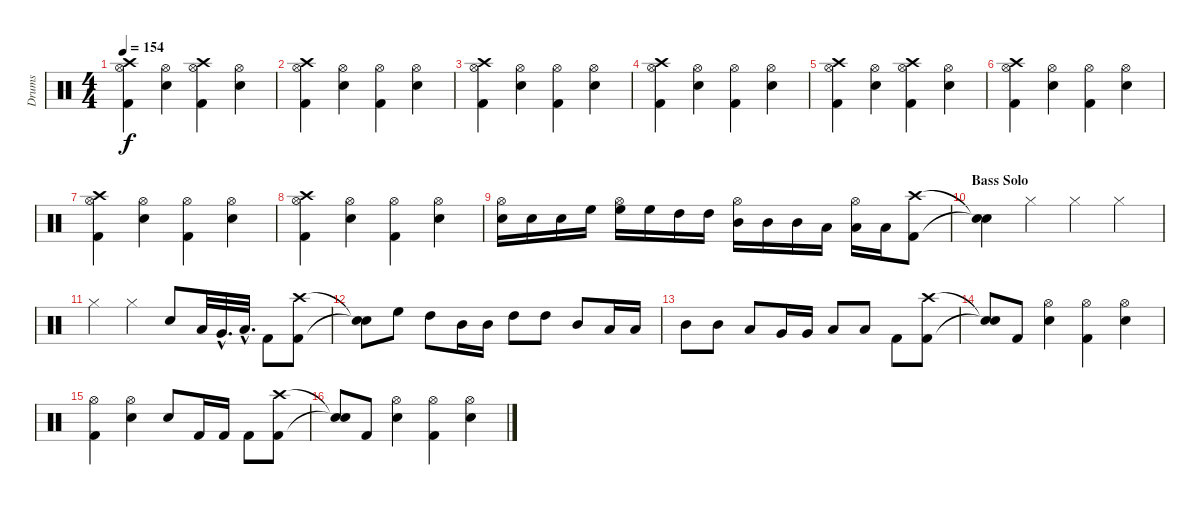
\track ("Drums" "Drums") {instrument percussion}
\staff {score}
\articulation defaults
\ts (4 4)
\tempo 154
\clef neutral
\ks c
("Kick (hit) 2" "Hi-Hat (open)" "Crash high (hit)").4{dy f} ("Snare (hit) 2" "Hi-Hat (open)").4 ("Kick (hit) 2" "Hi-Hat (open)" "Crash high (hit)").4 ("Snare (hit) 2" "Hi-Hat (open)").4 |
("Kick (hit) 2" "Hi-Hat (open)" "Crash high (hit)").4 ("Snare (hit) 2" "Hi-Hat (open)").4 ("Kick (hit) 2" "Hi-Hat (open)").4 ("Snare (hit) 2" "Hi-Hat (open)").4 |
("Kick (hit) 2" "Hi-Hat (open)" "Crash high (hit)").4 ("Snare (hit) 2" "Hi-Hat (open)").4 ("Kick (hit) 2" "Hi-Hat (open)").4 ("Snare (hit) 2" "Hi-Hat (open)").4 |
("Kick (hit) 2" "Hi-Hat (open)" "Crash high (hit)").4 ("Snare (hit) 2" "Hi-Hat (open)").4 ("Kick (hit) 2" "Hi-Hat (open)").4 ("Snare (hit) 2" "Hi-Hat (open)").4 |
("Kick (hit) 2" "Hi-Hat (open)" "Crash high (hit)").4 ("Snare (hit) 2" "Hi-Hat (open)").4 ("Kick (hit) 2" "Hi-Hat (open)" "Crash high (hit)").4 ("Snare (hit) 2" "Hi-Hat (open)").4 |
("Kick (hit) 2" "Hi-Hat (open)" "Crash high (hit)").4 ("Snare (hit) 2" "Hi-Hat (open)").4 ("Kick (hit) 2" "Hi-Hat (open)").4 ("Snare (hit) 2" "Hi-Hat (open)").4 |
("Kick (hit) 2" "Hi-Hat (open)" "Crash high (hit)").4 ("Snare (hit) 2" "Hi-Hat (open)").4 ("Kick (hit) 2" "Hi-Hat (open)").4 ("Snare (hit) 2" "Hi-Hat (open)").4 |
("Kick (hit) 2" "Hi-Hat (open)" "Crash high (hit)").4 ("Snare (hit) 2" "Hi-Hat (open)").4 ("Kick (hit) 2" "Hi-Hat (open)").4 ("Snare (hit) 2" "Hi-Hat (open)").4 |
("Snare (hit) 2" "Hi-Hat (open)").16 "Snare (hit) 2".16 "Snare (hit) 2".16 "High Floor Tom (hit)".16 ("Hi-Hat (open)" "High Floor Tom (hit)").16 "High Floor Tom (hit)".16 "High Tom (hit)".16 "High Tom (hit)".16 ("Hi-Hat (open)" "Mid Tom (hit)").16 "Mid Tom (hit)".16 "Mid Tom (hit)".16 "Low Tom (hit)".16 ("Low Tom (hit)" "Hi-Hat (open)").16 "Low Tom (hit)".16 ("Kick (hit) 2" "Crash high (hit)").8 |
\section ("" "Bass Solo")
("Snare (hit)"{t} "Snare (hit)"{t}).4 "Hi-Hat (closed)".4 "Hi-Hat (closed)".4 "Hi-Hat (closed)".4 |
"Hi-Hat (closed)".4 "Hi-Hat (closed)".4 "Snare (hit) 2".8 "Low Tom (hit)".32 "Very Low Tom (hit)"{hac}.32{d} "Low Floor Tom (hit)"{hac}.32{d} "Kick (hit) 2".8 ("Kick (hit) 2" "Crash high (hit)").8 |
("Snare (hit)"{t} "Snare (hit)"{t}).8 "High Floor Tom (hit)".8 "High Tom (hit)".8 "Mid Tom (hit)".16 "Mid Tom (hit)".16 "High Tom (hit)".8 "High Tom (hit)".8 "Mid Tom (hit)".8 "Low Tom (hit)".16 "Low Tom (hit)".16 |
"Mid Tom (hit)".8 "Mid Tom (hit)".8 "Low Tom (hit)".8 "Very Low Tom (hit)".16 "Very Low Tom (hit)".16 "Low Tom (hit)".8 "Low Tom (hit)".8 "Kick (hit) 2".8 ("Kick (hit) 2" "Crash high (hit)").8 |
("Snare (hit)"{t} "Snare (hit)"{t}).8 "Kick (hit) 2".8 ("Snare (hit) 2" "Hi-Hat (open)").4 ("Kick (hit) 2" "Hi-Hat (open)").4 ("Snare (hit) 2" "Hi-Hat (open)").4 |
("Kick (hit) 2" "Hi-Hat (open)").4 ("Snare (hit) 2" "Hi-Hat (open)").4 "Snare (hit) 2".8 "Kick (hit) 2".16 "Kick (hit) 2".16 "Kick (hit) 2".8 ("Kick (hit) 2" "Crash high (hit)").8 |
("Snare (hit)"{t} "Snare (hit)"{t}).8 "Kick (hit) 2".8 ("Snare (hit) 2" "Hi-Hat (open)").4 ("Kick (hit) 2" "Hi-Hat (open)").4 ("Snare (hit) 2" "Hi-Hat (open)").4
